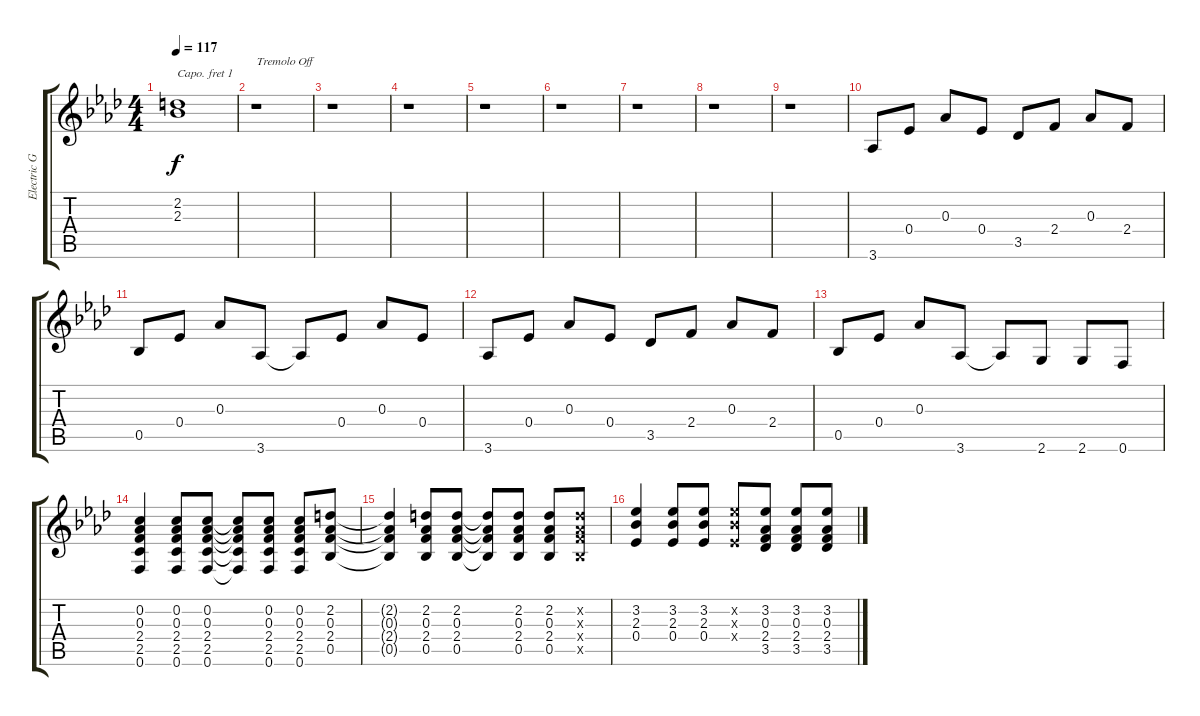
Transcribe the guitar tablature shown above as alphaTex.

\track ("Electric Guitar" "Electric G") {instrument electricguitarclean}
\staff {score tabs}
\capo 1
\tuning (E4 B3 G3 D3 A2 E2) {hide}
\ts (4 4)
\tempo 117
\clef g2
\ks ab
(2.2{t} 2.3{t}).1{dy f} |
r.1{txt "Tremolo Off" instrument electricguitarclean} |
r.1 |
r.1 |
r.1 |
r.1 |
r.1 |
r.1 |
r.1 |
3.6.8 0.4.8 0.3.8 0.4.8 3.5.8 2.4.8 0.3.8 2.4.8 |
0.5.8 0.4.8 0.3.8 3.6.8 3.6{t}.8 0.4.8 0.3.8 0.4.8 |
3.6.8 0.4.8 0.3.8 0.4.8 3.5.8 2.4.8 0.3.8 2.4.8 |
0.5.8 0.4.8 0.3.8 3.6.8 3.6{t}.8 2.6.8 2.6.8 0.6.8 |
(0.2 0.3 2.4 2.5 0.6).4 (0.2 0.3 2.4 2.5 0.6).8 (0.2 0.3 2.4 2.5 0.6).8 (0.2{t} 0.3{t} 2.4{t} 2.5{t} 0.6{t}).8 (0.2 0.3 2.4 2.5 0.6).8 (0.2 0.3 2.4 2.5 0.6).8 (2.2 0.3 2.4 0.5).8 |
(2.2{t} 0.3{t} 2.4{t} 0.5{t}).4 (2.2 0.3 2.4 0.5).8 (2.2 0.3 2.4 0.5).8 (2.2{t} 0.3{t} 2.4{t} 0.5{t}).8 (2.2 0.3 2.4 0.5).8 (2.2 0.3 2.4 0.5).8 (2.2{x} 0.3{x} 2.4{x} 0.5{x}).8 |
(3.2 2.3 0.4).4 (3.2 2.3 0.4).8 (3.2 2.3 0.4).8 (3.2{x} 2.3{x} 0.4{x}).8 (3.2 0.3 2.4 3.5).8 (3.2 0.3 2.4 3.5).8 (3.2 0.3 2.4 3.5).8
